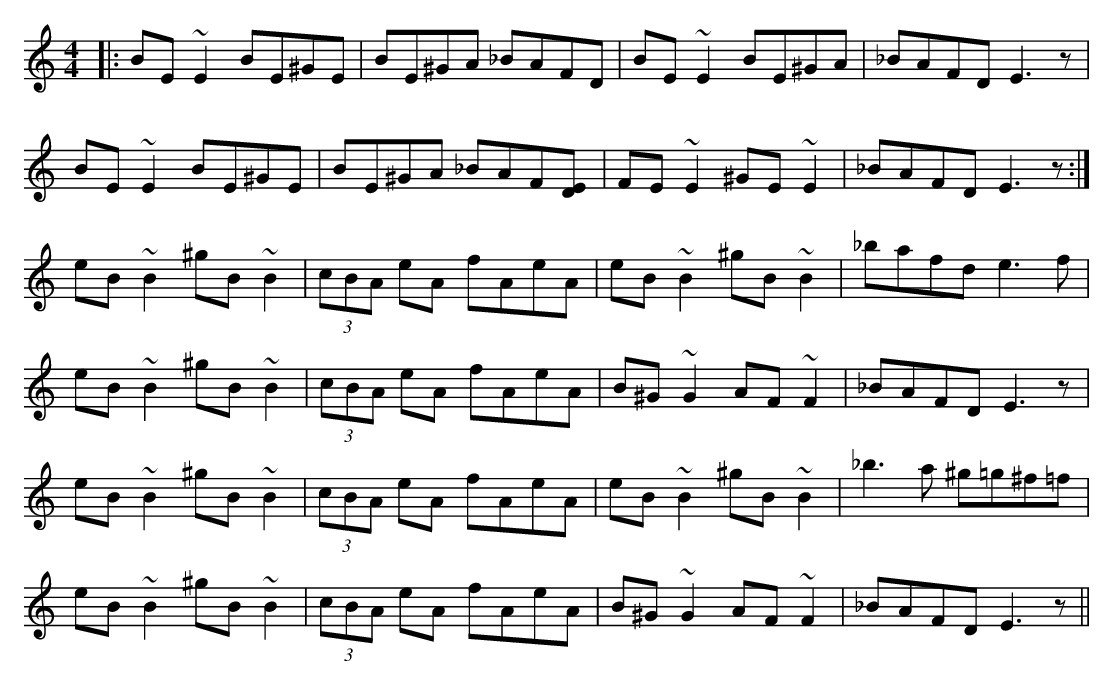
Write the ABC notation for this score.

X:1
M:4/4
K:C
|:BE ~E2 BE^GE|BE^GA _BAFD|BE ~E2 BE^GA|_BAFD E3z|
BE ~E2 BE^GE|BE^GA _BAF[DE]|FE ~E2 ^GE ~E2|_BAFD E3z:|
eB~B2 ^gB ~B2|(3cBA eA fAeA|eB~B2 ^gB ~B2|_bafd e3f|
eB~B2 ^gB ~B2|(3cBA eA fAeA|B^G~G2 AF~F2|_BAFD E3z|
eB~B2 ^gB ~B2|(3cBA eA fAeA|eB~B2 ^gB ~B2|_b3a ^g=g^f=f|
eB~B2 ^gB ~B2|(3cBA eA fAeA|B^G~G2 AF~F2|_BAFD E3z||
